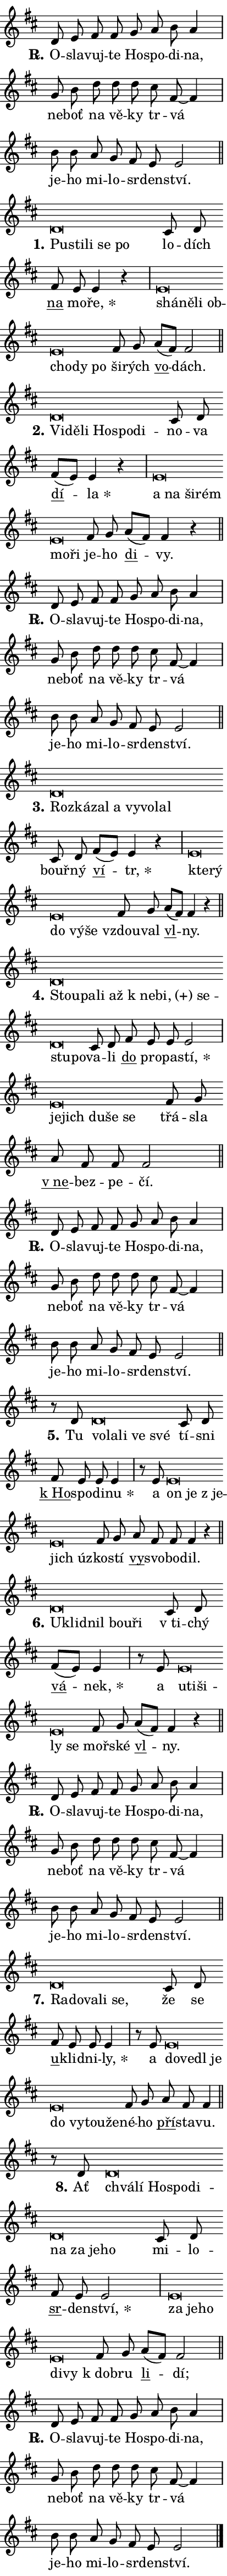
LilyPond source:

\version "2.24.0"
\header { tagline = "" }
\paper {
  indent = 0\cm
  top-margin = 0\cm
  right-margin = 0.13\cm % to fit lyric hyphens
  bottom-margin = 0\cm
  left-margin = 0\cm
  paper-width = 7\cm
  page-breaking = #ly:one-page-breaking
  system-system-spacing.basic-distance = #11
  score-system-spacing.basic-distance = #11
  ragged-last = ##f
}


%% Author: Thomas Morley
%% https://lists.gnu.org/archive/html/lilypond-user/2020-05/msg00002.html
#(define (line-position grob)
"Returns position of @var[grob} in current system:
   @code{'start}, if at first time-step
   @code{'end}, if at last time-step
   @code{'middle} otherwise
"
  (let* ((col (ly:item-get-column grob))
         (ln (ly:grob-object col 'left-neighbor))
         (rn (ly:grob-object col 'right-neighbor))
         (col-to-check-left (if (ly:grob? ln) ln col))
         (col-to-check-right (if (ly:grob? rn) rn col))
         (break-dir-left
           (and
             (ly:grob-property col-to-check-left 'non-musical #f)
             (ly:item-break-dir col-to-check-left)))
         (break-dir-right
           (and
             (ly:grob-property col-to-check-right 'non-musical #f)
             (ly:item-break-dir col-to-check-right))))
        (cond ((eqv? 1 break-dir-left) 'start)
              ((eqv? -1 break-dir-right) 'end)
              (else 'middle))))

#(define (tranparent-at-line-position vctor)
  (lambda (grob)
  "Relying on @code{line-position} select the relevant enry from @var{vctor}.
Used to determine transparency,"
    (case (line-position grob)
      ((end) (not (vector-ref vctor 0)))
      ((middle) (not (vector-ref vctor 1)))
      ((start) (not (vector-ref vctor 2))))))

noteHeadBreakVisibility =
#(define-music-function (break-visibility)(vector?)
"Makes @code{NoteHead}s transparent relying on @var{break-visibility}"
#{
  \override NoteHead.transparent =
    #(tranparent-at-line-position break-visibility)
#})

#(define delete-ledgers-for-transparent-note-heads
  (lambda (grob)
    "Reads whether a @code{NoteHead} is transparent.
If so this @code{NoteHead} is removed from @code{'note-heads} from
@var{grob}, which is supposed to be @code{LedgerLineSpanner}.
As a result ledgers are not printed for this @code{NoteHead}"
    (let* ((nhds-array (ly:grob-object grob 'note-heads))
           (nhds-list
             (if (ly:grob-array? nhds-array)
                 (ly:grob-array->list nhds-array)
                 '()))
           ;; Relies on the transparent-property being done before
           ;; Staff.LedgerLineSpanner.after-line-breaking is executed.
           ;; This is fragile ...
           (to-keep
             (remove
               (lambda (nhd)
                 (ly:grob-property nhd 'transparent #f))
               nhds-list)))
      ;; TODO find a better method to iterate over grob-arrays, similiar
      ;; to filter/remove etc for lists
      ;; For now rebuilt from scratch
      (set! (ly:grob-object grob 'note-heads)  '())
      (for-each
        (lambda (nhd)
          (ly:pointer-group-interface::add-grob grob 'note-heads nhd))
        to-keep))))

squashNotes = {
  \override NoteHead.X-extent = #'(-0.2 . 0.2)
  \override NoteHead.Y-extent = #'(-0.75 . 0)
  \override NoteHead.stencil =
    #(lambda (grob)
       (let ((pos (ly:grob-property grob 'staff-position)))
         (begin
           (if (< pos -7) (display "ERROR: Lower brevis then expected\n") (display "OK: Expected brevis position\n"))
           (if (<= pos -6) ly:text-interface::print ly:note-head::print))))
}
unSquashNotes = {
  \revert NoteHead.X-extent
  \revert NoteHead.Y-extent
  \revert NoteHead.stencil
}

hideNotes = \noteHeadBreakVisibility #begin-of-line-visible
unHideNotes = \noteHeadBreakVisibility #all-visible

% work-around for resetting accidentals
% https://lilypond.org/doc/v2.23/Documentation/notation/displaying-rhythms#unmetered-music
cadenzaMeasure = {
  \cadenzaOff
  \partial 1024 s1024
  \cadenzaOn
}

#(define-markup-command (accent layout props text) (markup?)
  "Underline accented syllable"
  (interpret-markup layout props
    #{\markup \override #'(offset . 4.3) \underline { #text }#}))

responsum = \markup \concat {
  "R" \hspace #-1.05 \path #0.1 #'((moveto 0 0.07) (lineto 0.9 0.8)) \hspace #0.05 "."
}

spaceSize = #0.6828661417322834 % exact space size for TeX Gyre Schola

\layout {
  \context {
    \Staff
    \remove "Time_signature_engraver"
    \override LedgerLineSpanner.after-line-breaking = #delete-ledgers-for-transparent-note-heads
  }
  \context {
    \Lyrics {
      \override LyricSpace.minimum-distance = \spaceSize
      \override LyricText.font-name = #"TeX Gyre Schola"
      \override LyricText.font-size = 1
      \override StanzaNumber.font-name = #"TeX Gyre Schola Bold"
      \override StanzaNumber.font-size = 1
    }
  }
  \context {
    \Score 
    \override NoteHead.text =
      #(lambda (grob) 
        (let ((pos (ly:grob-property grob 'staff-position)))
          #{\markup {
            \combine
              \halign #-0.55 \raise #(if (= pos -6) 0 0.5) \override #'(thickness . 2) \draw-line #'(3.2 . 0)
              \musicglyph "noteheads.sM1"
          }#}))
  }
}

% magnetic-lyrics.ily
%
%   written by
%     Jean Abou Samra <jean@abou-samra.fr>
%     Werner Lemberg <wl@gnu.org>
%
%   adapted by
%     Jiri Hon <jiri.hon@gmail.com>
%
% Version 2022-Apr-15

% https://www.mail-archive.com/lilypond-user@gnu.org/msg149350.html

#(define (Left_hyphen_pointer_engraver context)
   "Collect syllable-hyphen-syllable occurrences in lyrics and store
them in properties.  This engraver only looks to the left.  For
example, if the lyrics input is @code{foo -- bar}, it does the
following.

@itemize @bullet
@item
Set the @code{text} property of the @code{LyricHyphen} grob between
@q{foo} and @q{bar} to @code{foo}.

@item
Set the @code{left-hyphen} property of the @code{LyricText} grob with
text @q{foo} to the @code{LyricHyphen} grob between @q{foo} and
@q{bar}.
@end itemize

Use this auxiliary engraver in combination with the
@code{lyric-@/text::@/apply-@/magnetic-@/offset!} hook."
   (let ((hyphen #f)
         (text #f))
     (make-engraver
      (acknowledgers
       ((lyric-syllable-interface engraver grob source-engraver)
        (set! text grob)))
      (end-acknowledgers
       ((lyric-hyphen-interface engraver grob source-engraver)
        ;(when (not (grob::has-interface grob 'lyric-space-interface))
          (set! hyphen grob)));)
      ((stop-translation-timestep engraver)
       (when (and text hyphen)
         (ly:grob-set-object! text 'left-hyphen hyphen))
       (set! text #f)
       (set! hyphen #f)))))

#(define (lyric-text::apply-magnetic-offset! grob)
   "If the space between two syllables is less than the value in
property @code{LyricText@/.details@/.squash-threshold}, move the right
syllable to the left so that it gets concatenated with the left
syllable.

Use this function as a hook for
@code{LyricText@/.after-@/line-@/breaking} if the
@code{Left_@/hyphen_@/pointer_@/engraver} is active."
   (let ((hyphen (ly:grob-object grob 'left-hyphen #f)))
     (when hyphen
       (let ((left-text (ly:spanner-bound hyphen LEFT)))
         (when (grob::has-interface left-text 'lyric-syllable-interface)
           (let* ((common (ly:grob-common-refpoint grob left-text X))
                  (this-x-ext (ly:grob-extent grob common X))
                  (left-x-ext
                   (begin
                     ;; Trigger magnetism for left-text.
                     (ly:grob-property left-text 'after-line-breaking)
                     (ly:grob-extent left-text common X)))
                  ;; `delta` is the gap width between two syllables.
                  (delta (- (interval-start this-x-ext)
                            (interval-end left-x-ext)))
                  (details (ly:grob-property grob 'details))
                  (threshold (assoc-get 'squash-threshold details 0.2)))
             (when (< delta threshold)
               (let* (;; We have to manipulate the input text so that
                      ;; ligatures crossing syllable boundaries are not
                      ;; disabled.  For languages based on the Latin
                      ;; script this is essentially a beautification.
                      ;; However, for non-Western scripts it can be a
                      ;; necessity.
                      (lt (ly:grob-property left-text 'text))
                      (rt (ly:grob-property grob 'text))
                      (is-space (grob::has-interface hyphen 'lyric-space-interface))
                      (space (if is-space " " ""))
                      (extra-delta (if is-space spaceSize 0))
                      ;; Append new syllable.
                      (ltrt-space (if (and (string? lt) (string? rt))
                                (string-append lt space rt)
                                (make-concat-markup (list lt space rt))))
                      ;; Right-align `ltrt` to the right side.
                      (ltrt-space-markup (grob-interpret-markup
                               grob
                               (make-translate-markup
                                (cons (interval-length this-x-ext) 0)
                                (make-right-align-markup ltrt-space)))))
                 (begin
                   ;; Don't print `left-text`.
                   (ly:grob-set-property! left-text 'stencil #f)
                   ;; Set text and stencil (which holds all collected
                   ;; syllables so far) and shift it to the left.
                   (ly:grob-set-property! grob 'text ltrt-space)
                   (ly:grob-set-property! grob 'stencil ltrt-space-markup)
                   (ly:grob-translate-axis! grob (- (- delta extra-delta)) X))))))))))


#(define (lyric-hyphen::displace-bounds-first grob)
   ;; Make very sure this callback isn't triggered too early.
   (let ((left (ly:spanner-bound grob LEFT))
         (right (ly:spanner-bound grob RIGHT)))
     (ly:grob-property left 'after-line-breaking)
     (ly:grob-property right 'after-line-breaking)
     (ly:lyric-hyphen::print grob)))

squashThreshold = #0.4

\layout {
  \context {
    \Lyrics
    \consists #Left_hyphen_pointer_engraver
    \override LyricText.after-line-breaking =
      #lyric-text::apply-magnetic-offset!
    \override LyricHyphen.stencil = #lyric-hyphen::displace-bounds-first
    \override LyricText.details.squash-threshold = \squashThreshold
    \override LyricHyphen.minimum-distance = 0
    \override LyricHyphen.minimum-length = \squashThreshold
  }
}

squashText = \override LyricText.details.squash-threshold = 9999
unSquashText = \override LyricText.details.squash-threshold = \squashThreshold

leftText = \override LyricText.self-alignment-X = #LEFT
unLeftText = \revert LyricText.self-alignment-X

starOffset = #(lambda (grob) 
                (let ((x_offset (ly:self-alignment-interface::aligned-on-x-parent grob)))
                  (if (= x_offset 0) 0 (+ x_offset 1.2))))

star = #(define-music-function (syllable)(string?)
"Append star separator at the end of a syllable"
#{
  \once \override LyricText.X-offset = #starOffset
  \lyricmode { \markup {
    #syllable
    \override #'((font-name . "TeX Gyre Schola Bold")) \hspace #0.2 \lower #0.65 \larger "*"
  } }
#})

starAccent = #(define-music-function (syllable)(string?)
"Append star separator at the end of a syllable and make accent"
#{
  \once \override LyricText.X-offset = #starOffset
  \lyricmode { \markup {
    \accent #syllable
    \override #'((font-name . "TeX Gyre Schola Bold")) \hspace #0.2 \lower #0.65 \larger "*"
  } }
#})

breath = #(define-music-function (syllable)(string?)
"Append breathing indicator at the end of a syllable"
#{
  \lyricmode { \markup { #syllable "+" } }
#})

optionalBreath = #(define-music-function (syllable)(string?)
"Append optional breathing indicator at the end of a syllable"
#{
  \lyricmode { \markup { #syllable "(+)" } }
#})


\score {
    <<
        \new Voice = "melody" { \cadenzaOn \key d \major \relative { d'8 e fis fis g a b a4 \cadenzaMeasure \bar "|" g8 b d d d \bar "" cis fis,~ fis4 \cadenzaMeasure \bar "|" b8 b a g fis e e2 \cadenzaMeasure \bar "||" \break } }
        \new Lyrics \lyricsto "melody" { \lyricmode { \set stanza = \responsum
O -- sla -- vuj -- te Ho -- spo -- di -- na, ne -- boť na vě -- ky tr -- vá je -- ho mi -- lo -- sr -- den -- ství. } }
    >>
    \layout {}
}

\score {
    <<
        \new Voice = "melody" { \cadenzaOn \key d \major \relative { \squashNotes d'\breve*1/16 \hideNotes \breve*1/16 \bar "" \breve*1/16 \bar "" \breve*1/16 \breve*1/16 \bar "" \unHideNotes \unSquashNotes cis8 d \bar "" fis e e4 r \cadenzaMeasure \bar "|" \squashNotes e\breve*1/16 \hideNotes \breve*1/16 \bar "" \breve*1/16 \bar "" \breve*1/16 \bar "" \breve*1/16 \bar "" \breve*1/16 \breve*1/16 \bar "" \unHideNotes \unSquashNotes fis8 g \bar "" a[( fis)] fis2 \cadenzaMeasure \bar "||" \break } }
        \new Lyrics \lyricsto "melody" { \lyricmode { \set stanza = "1."
\leftText Pu -- \squashText sti -- li se po \unLeftText \unSquashText lo -- dích \markup \accent na mo -- \star ře, \leftText shá -- \squashText ně -- li ob -- cho -- dy po \unLeftText \unSquashText ši -- rých \markup \accent vo -- dách. } }
    >>
    \layout {}
}

\score {
    <<
        \new Voice = "melody" { \cadenzaOn \key d \major \relative { \squashNotes d'\breve*1/16 \hideNotes \breve*1/16 \bar "" \breve*1/16 \bar "" \breve*1/16 \bar "" \breve*1/16 \breve*1/16 \bar "" \unHideNotes \unSquashNotes cis8 d \bar "" fis[( e)] e4 r \cadenzaMeasure \bar "|" \squashNotes e\breve*1/16 \hideNotes \breve*1/16 \bar "" \breve*1/16 \bar "" \breve*1/16 \bar "" \breve*1/16 \breve*1/16 \bar "" \unHideNotes \unSquashNotes fis8 g \bar "" a[( fis)] fis4 r \cadenzaMeasure \bar "||" \break } }
        \new Lyrics \lyricsto "melody" { \lyricmode { \set stanza = "2."
\leftText Vi -- \squashText dě -- li Ho -- spo -- di -- \unLeftText \unSquashText no -- va \markup \accent dí -- \star la \leftText a \squashText na ši -- rém mo -- ři \unLeftText \unSquashText je -- ho \markup \accent di -- vy. } }
    >>
    \layout {}
}

\score {
    <<
        \new Voice = "melody" { \cadenzaOn \key d \major \relative { d'8 e fis fis g a b a4 \cadenzaMeasure \bar "|" g8 b d d d \bar "" cis fis,~ fis4 \cadenzaMeasure \bar "|" b8 b a g fis e e2 \cadenzaMeasure \bar "||" \break } }
        \new Lyrics \lyricsto "melody" { \lyricmode { \set stanza = \responsum
O -- sla -- vuj -- te Ho -- spo -- di -- na, ne -- boť na vě -- ky tr -- vá je -- ho mi -- lo -- sr -- den -- ství. } }
    >>
    \layout {}
}

\score {
    <<
        \new Voice = "melody" { \cadenzaOn \key d \major \relative { \squashNotes d'\breve*1/16 \hideNotes \breve*1/16 \bar "" \breve*1/16 \bar "" \breve*1/16 \bar "" \breve*1/16 \bar "" \breve*1/16 \breve*1/16 \bar "" \unHideNotes \unSquashNotes cis8 d \bar "" fis[( e)] e4 r \cadenzaMeasure \bar "|" \squashNotes e\breve*1/16 \hideNotes \breve*1/16 \bar "" \breve*1/16 \bar "" \breve*1/16 \breve*1/16 \bar "" \unHideNotes \unSquashNotes fis8 g \bar "" a[( fis)] fis4 r \cadenzaMeasure \bar "||" \break } }
        \new Lyrics \lyricsto "melody" { \lyricmode { \set stanza = "3."
\leftText Roz -- \squashText ká -- zal a vy -- vo -- lal \unLeftText \unSquashText bouř -- ný \markup \accent ví -- \star tr, \leftText kte -- \squashText rý do vý -- še \unLeftText \unSquashText vzdou -- val \markup \accent vl -- ny. } }
    >>
    \layout {}
}

\score {
    <<
        \new Voice = "melody" { \cadenzaOn \key d \major \relative { \squashNotes d'\breve*1/16 \hideNotes \breve*1/16 \bar "" \breve*1/16 \bar "" \breve*1/16 \bar "" \breve*1/16 \bar "" \breve*1/16 \bar "" \breve*1/16 \bar "" \breve*1/16 \breve*1/16 \bar "" \unHideNotes \unSquashNotes cis8 d \bar "" fis e e e2 \cadenzaMeasure \bar "|" \squashNotes e\breve*1/16 \hideNotes \breve*1/16 \bar "" \breve*1/16 \bar "" \breve*1/16 \breve*1/16 \bar "" \unHideNotes \unSquashNotes fis8 g \bar "" a fis fis fis2 \cadenzaMeasure \bar "||" \break } }
        \new Lyrics \lyricsto "melody" { \lyricmode { \set stanza = "4."
\leftText Stou -- \squashText pa -- li až "k ne" -- \optionalBreath bi, se -- stu -- po -- \unLeftText \unSquashText va -- li \markup \accent do pro -- pa -- \star stí, \leftText je -- \squashText jich du -- še se \unLeftText \unSquashText třá -- sla \markup \accent "v ne" -- bez -- pe -- čí. } }
    >>
    \layout {}
}

\score {
    <<
        \new Voice = "melody" { \cadenzaOn \key d \major \relative { d'8 e fis fis g a b a4 \cadenzaMeasure \bar "|" g8 b d d d \bar "" cis fis,~ fis4 \cadenzaMeasure \bar "|" b8 b a g fis e e2 \cadenzaMeasure \bar "||" \break } }
        \new Lyrics \lyricsto "melody" { \lyricmode { \set stanza = \responsum
O -- sla -- vuj -- te Ho -- spo -- di -- na, ne -- boť na vě -- ky tr -- vá je -- ho mi -- lo -- sr -- den -- ství. } }
    >>
    \layout {}
}

\score {
    <<
        \new Voice = "melody" { \cadenzaOn \key d \major \relative { r8 d'8 \squashNotes d\breve*1/16 \hideNotes \breve*1/16 \bar "" \breve*1/16 \bar "" \breve*1/16 \breve*1/16 \bar "" \unHideNotes \unSquashNotes cis8 d \bar "" fis e e e4 \cadenzaMeasure \bar "|" r8 e \squashNotes e\breve*1/16 \hideNotes \breve*1/16 \bar "" \breve*1/16 \bar "" \breve*1/16 \breve*1/16 \bar "" \unHideNotes \unSquashNotes fis8 g \bar "" a fis fis fis4 r \cadenzaMeasure \bar "||" \break } }
        \new Lyrics \lyricsto "melody" { \lyricmode { \set stanza = "5."
Tu \leftText vo -- \squashText la -- li ve své \unLeftText \unSquashText tí -- sni \markup \accent "k Ho" -- spo -- di -- \star nu a \leftText on \squashText je "z je" -- jich úz -- \unLeftText \unSquashText ko -- stí \markup \accent vy -- svo -- bo -- dil. } }
    >>
    \layout {}
}

\score {
    <<
        \new Voice = "melody" { \cadenzaOn \key d \major \relative { \squashNotes d'\breve*1/16 \hideNotes \breve*1/16 \bar "" \breve*1/16 \bar "" \breve*1/16 \breve*1/16 \bar "" \unHideNotes \unSquashNotes cis8 d \bar "" fis[( e)] e4 \cadenzaMeasure \bar "|" r8 e8 \squashNotes e\breve*1/16 \hideNotes \breve*1/16 \bar "" \breve*1/16 \bar "" \breve*1/16 \breve*1/16 \bar "" \unHideNotes \unSquashNotes fis8 g \bar "" a[( fis)] fis4 r \cadenzaMeasure \bar "||" \break } }
        \new Lyrics \lyricsto "melody" { \lyricmode { \set stanza = "6."
\leftText U -- \squashText klid -- nil bou -- ři \unLeftText \unSquashText "v ti" -- chý \markup \accent vá -- \star nek, a \leftText u -- \squashText ti -- ši -- ly se \unLeftText \unSquashText moř -- ské \markup \accent vl -- ny. } }
    >>
    \layout {}
}

\score {
    <<
        \new Voice = "melody" { \cadenzaOn \key d \major \relative { d'8 e fis fis g a b a4 \cadenzaMeasure \bar "|" g8 b d d d \bar "" cis fis,~ fis4 \cadenzaMeasure \bar "|" b8 b a g fis e e2 \cadenzaMeasure \bar "||" \break } }
        \new Lyrics \lyricsto "melody" { \lyricmode { \set stanza = \responsum
O -- sla -- vuj -- te Ho -- spo -- di -- na, ne -- boť na vě -- ky tr -- vá je -- ho mi -- lo -- sr -- den -- ství. } }
    >>
    \layout {}
}

\score {
    <<
        \new Voice = "melody" { \cadenzaOn \key d \major \relative { \squashNotes d'\breve*1/16 \hideNotes \breve*1/16 \bar "" \breve*1/16 \bar "" \breve*1/16 \breve*1/16 \bar "" \unHideNotes \unSquashNotes cis8 d \bar "" fis e e e4 \cadenzaMeasure \bar "|" r8 e8 \squashNotes e\breve*1/16 \hideNotes \breve*1/16 \bar "" \breve*1/16 \bar "" \breve*1/16 \bar "" \breve*1/16 \bar "" \breve*1/16 \bar "" \breve*1/16 \breve*1/16 \bar "" \unHideNotes \unSquashNotes fis8 g \bar "" a fis fis4 \cadenzaMeasure \bar "||" \break } }
        \new Lyrics \lyricsto "melody" { \lyricmode { \set stanza = "7."
\leftText Ra -- \squashText do -- va -- li se, \unLeftText \unSquashText že se \markup \accent u -- klid -- ni -- \star ly, a \leftText do -- \squashText ve -- dl je do vy -- tou -- že -- \unLeftText \unSquashText né -- ho \markup \accent pří -- sta -- vu. } }
    >>
    \layout {}
}

\score {
    <<
        \new Voice = "melody" { \cadenzaOn \key d \major \relative { r8 d'8 \squashNotes d\breve*1/16 \hideNotes \breve*1/16 \bar "" \breve*1/16 \bar "" \breve*1/16 \bar "" \breve*1/16 \bar "" \breve*1/16 \bar "" \breve*1/16 \bar "" \breve*1/16 \breve*1/16 \bar "" \unHideNotes \unSquashNotes cis8 d \bar "" fis e e2 \cadenzaMeasure \bar "|" \squashNotes e\breve*1/16 \hideNotes \breve*1/16 \bar "" \breve*1/16 \bar "" \breve*1/16 \breve*1/16 \bar "" \unHideNotes \unSquashNotes fis8 g \bar "" a[( fis)] fis2 \cadenzaMeasure \bar "||" \break } }
        \new Lyrics \lyricsto "melody" { \lyricmode { \set stanza = "8."
Ať \leftText chvá -- \squashText lí Ho -- spo -- di -- na za je -- ho \unLeftText \unSquashText mi -- lo -- \markup \accent sr -- den -- \star ství, \leftText za \squashText je -- ho di -- vy \unLeftText \unSquashText "k dob" -- ru \markup \accent li -- dí; } }
    >>
    \layout {}
}

\score {
    <<
        \new Voice = "melody" { \cadenzaOn \key d \major \relative { d'8 e fis fis g a b a4 \cadenzaMeasure \bar "|" g8 b d d d \bar "" cis fis,~ fis4 \cadenzaMeasure \bar "|" b8 b a g fis e e2 \cadenzaMeasure \bar "||" \break } \bar "|." }
        \new Lyrics \lyricsto "melody" { \lyricmode { \set stanza = \responsum
O -- sla -- vuj -- te Ho -- spo -- di -- na, ne -- boť na vě -- ky tr -- vá je -- ho mi -- lo -- sr -- den -- ství. } }
    >>
    \layout {}
}
